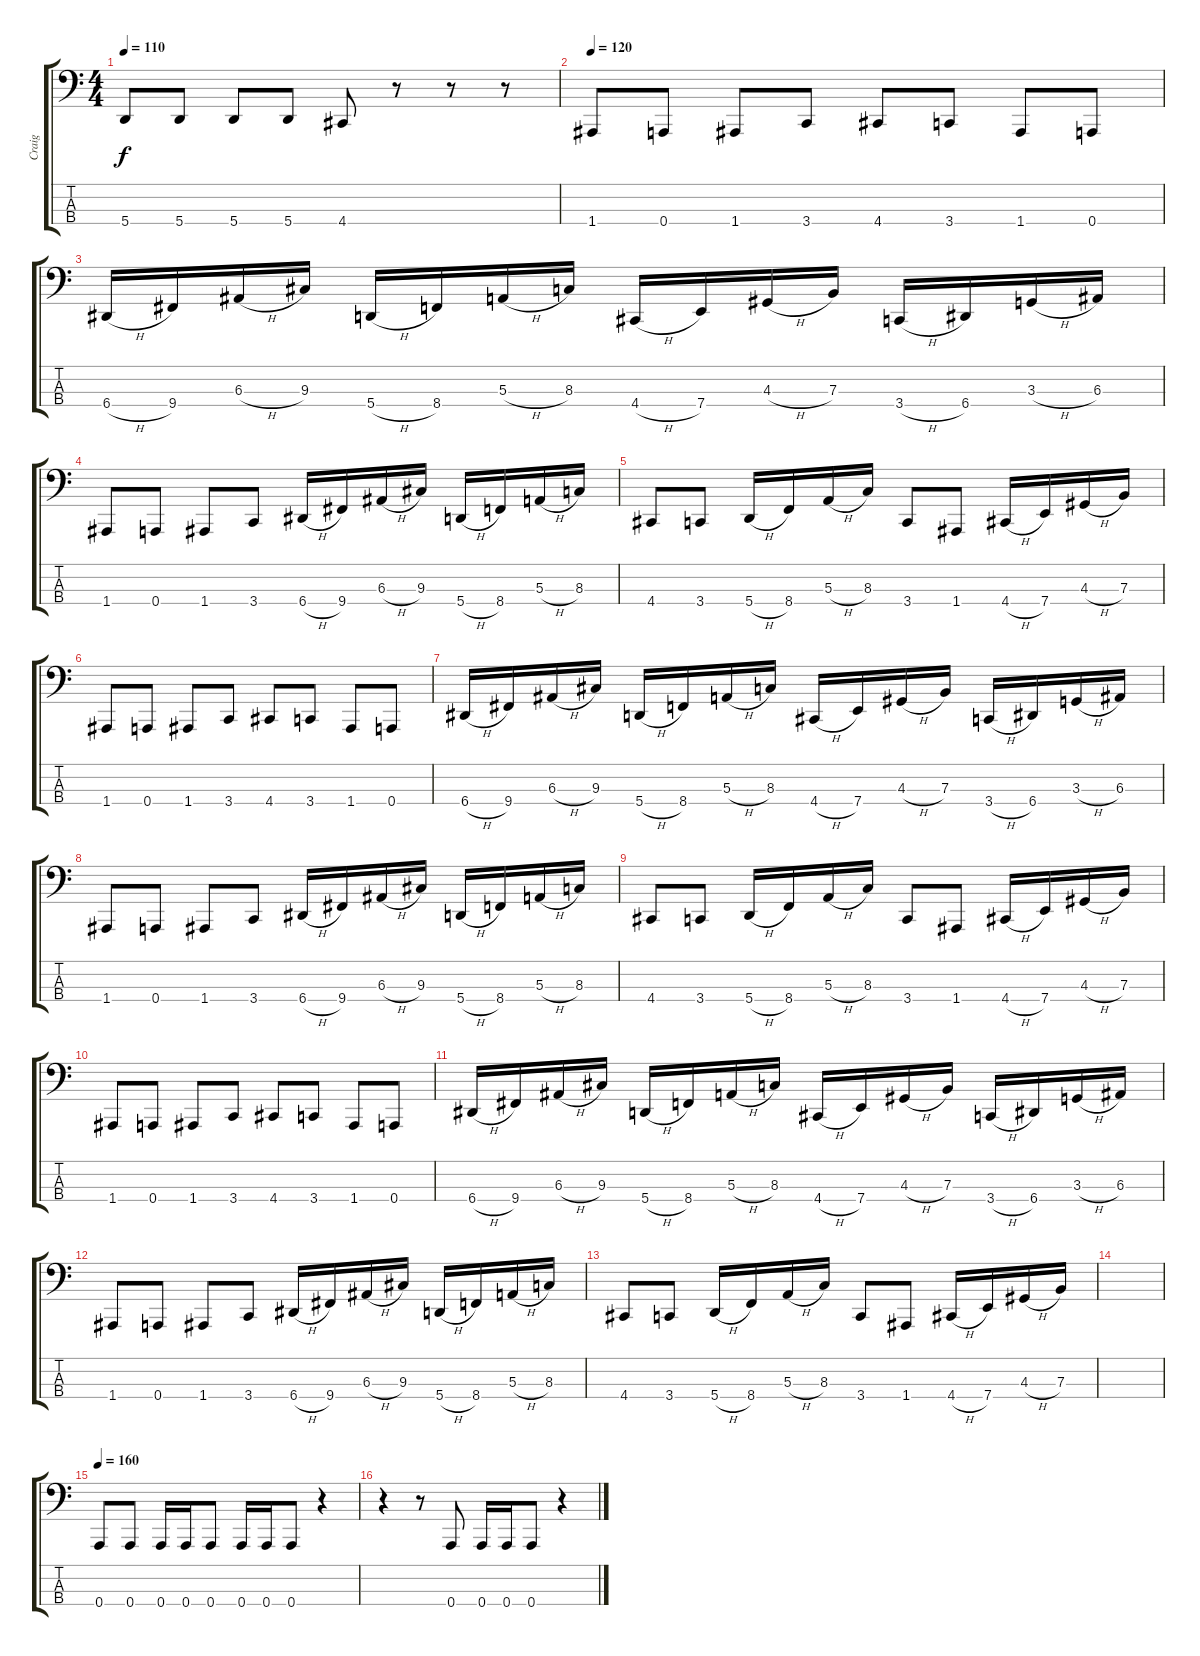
\track ("Craig" "Craig") {instrument electricbassfinger}
\staff {score tabs}
\tuning (D2 A1 E1 A0) {hide}
\ts (4 4)
\tempo 110
\clef f4
\ks c
5.4.8{dy f} 5.4.8 5.4.8 5.4.8 4.4.8 r.8 r.8 r.8 |
\tempo 120
1.4.8 0.4.8 1.4.8 3.4.8 4.4.8 3.4.8 1.4.8 0.4.8 |
6.4{h}.16 9.4.16 6.3{h}.16 9.3.16 5.4{h}.16 8.4.16 5.3{h}.16 8.3.16 4.4{h}.16 7.4.16 4.3{h}.16 7.3.16 3.4{h}.16 6.4.16 3.3{h}.16 6.3.16 |
1.4.8 0.4.8 1.4.8 3.4.8 6.4{h}.16 9.4.16 6.3{h}.16 9.3.16 5.4{h}.16 8.4.16 5.3{h}.16 8.3.16 |
4.4.8 3.4.8 5.4{h}.16 8.4.16 5.3{h}.16 8.3.16 3.4.8 1.4.8 4.4{h}.16 7.4.16 4.3{h}.16 7.3.16 |
1.4.8 0.4.8 1.4.8 3.4.8 4.4.8 3.4.8 1.4.8 0.4.8 |
6.4{h}.16 9.4.16 6.3{h}.16 9.3.16 5.4{h}.16 8.4.16 5.3{h}.16 8.3.16 4.4{h}.16 7.4.16 4.3{h}.16 7.3.16 3.4{h}.16 6.4.16 3.3{h}.16 6.3.16 |
1.4.8 0.4.8 1.4.8 3.4.8 6.4{h}.16 9.4.16 6.3{h}.16 9.3.16 5.4{h}.16 8.4.16 5.3{h}.16 8.3.16 |
4.4.8 3.4.8 5.4{h}.16 8.4.16 5.3{h}.16 8.3.16 3.4.8 1.4.8 4.4{h}.16 7.4.16 4.3{h}.16 7.3.16 |
1.4.8 0.4.8 1.4.8 3.4.8 4.4.8 3.4.8 1.4.8 0.4.8 |
6.4{h}.16 9.4.16 6.3{h}.16 9.3.16 5.4{h}.16 8.4.16 5.3{h}.16 8.3.16 4.4{h}.16 7.4.16 4.3{h}.16 7.3.16 3.4{h}.16 6.4.16 3.3{h}.16 6.3.16 |
1.4.8 0.4.8 1.4.8 3.4.8 6.4{h}.16 9.4.16 6.3{h}.16 9.3.16 5.4{h}.16 8.4.16 5.3{h}.16 8.3.16 |
4.4.8 3.4.8 5.4{h}.16 8.4.16 5.3{h}.16 8.3.16 3.4.8 1.4.8 4.4{h}.16 7.4.16 4.3{h}.16 7.3.16 |
|
\tempo 160
0.4.8 0.4.8 0.4.16 0.4.16 0.4.8 0.4.16 0.4.16 0.4.8 r.4 |
r.4 r.8 0.4.8 0.4.16 0.4.16 0.4.8 r.4
